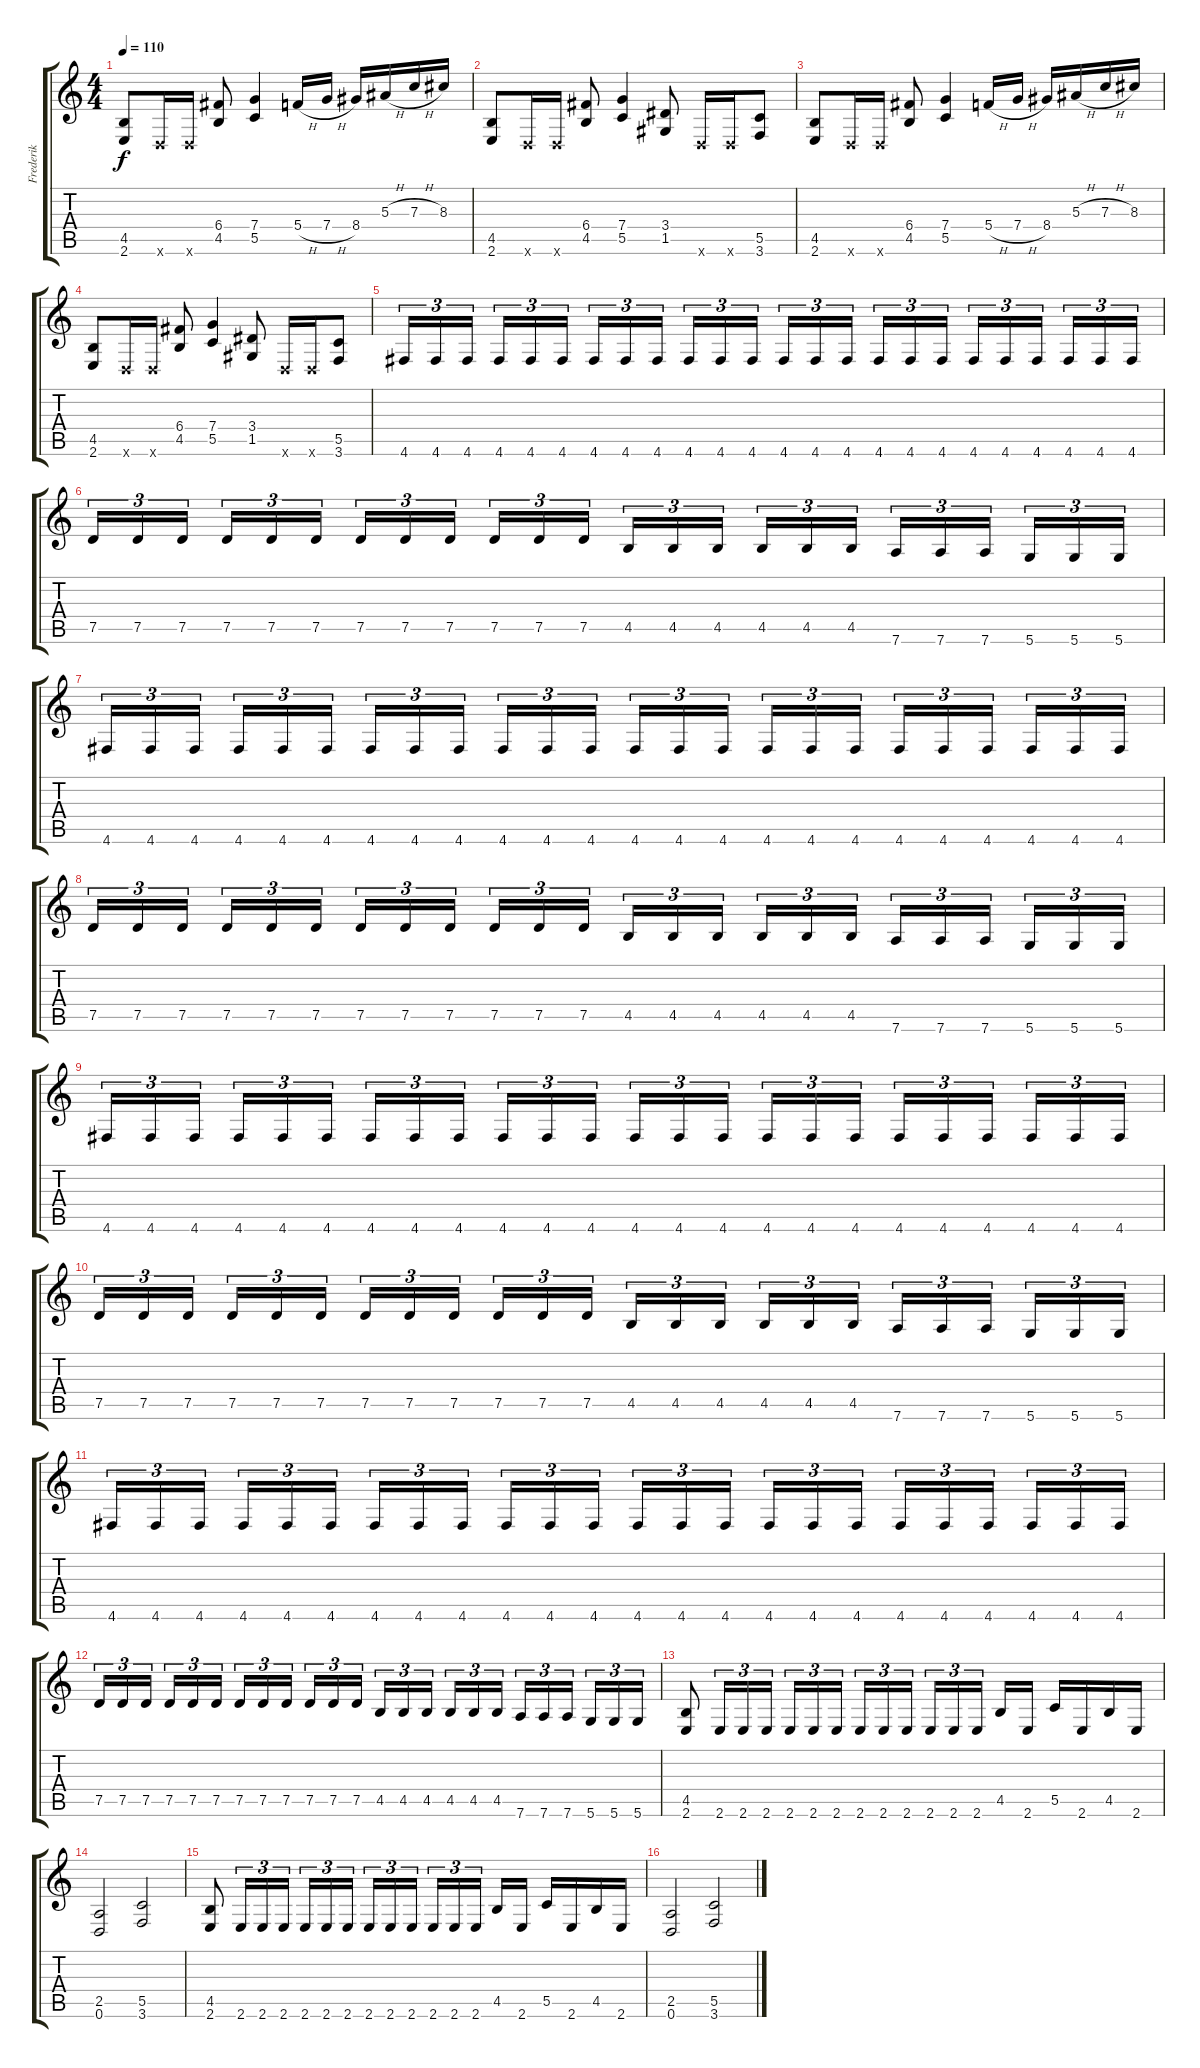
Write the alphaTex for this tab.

\track ("Frederik" "Frederik") {instrument distortionguitar}
\staff {score tabs}
\tuning (D4 A3 F3 C3 G2 D2) {hide}
\ts (4 4)
\tempo 110
\clef g2
\ks c
(4.5 2.6).8{dy f} 0.6{x}.16 0.6{x}.16 (6.4 4.5).8 (7.4 5.5).4 5.4{h}.16 7.4{h}.16 8.4.16 5.3{h}.16 7.3{h}.16 8.3.16 |
(4.5 2.6).8 0.6{x}.16 0.6{x}.16 (6.4 4.5).8 (7.4 5.5).4 (3.4 1.5).8 0.6{x}.16 0.6{x}.16 (5.5 3.6).8 |
(4.5 2.6).8 0.6{x}.16 0.6{x}.16 (6.4 4.5).8 (7.4 5.5).4 5.4{h}.16 7.4{h}.16 8.4.16 5.3{h}.16 7.3{h}.16 8.3.16 |
(4.5 2.6).8 0.6{x}.16 0.6{x}.16 (6.4 4.5).8 (7.4 5.5).4 (3.4 1.5).8 0.6{x}.16 0.6{x}.16 (5.5 3.6).8 |
4.6.16{tu (3 2)} 4.6.16{tu (3 2)} 4.6.16{tu (3 2)} 4.6.16{tu (3 2)} 4.6.16{tu (3 2)} 4.6.16{tu (3 2)} 4.6.16{tu (3 2)} 4.6.16{tu (3 2)} 4.6.16{tu (3 2)} 4.6.16{tu (3 2)} 4.6.16{tu (3 2)} 4.6.16{tu (3 2)} 4.6.16{tu (3 2)} 4.6.16{tu (3 2)} 4.6.16{tu (3 2)} 4.6.16{tu (3 2)} 4.6.16{tu (3 2)} 4.6.16{tu (3 2)} 4.6.16{tu (3 2)} 4.6.16{tu (3 2)} 4.6.16{tu (3 2)} 4.6.16{tu (3 2)} 4.6.16{tu (3 2)} 4.6.16{tu (3 2)} |
7.5.16{tu (3 2)} 7.5.16{tu (3 2)} 7.5.16{tu (3 2)} 7.5.16{tu (3 2)} 7.5.16{tu (3 2)} 7.5.16{tu (3 2)} 7.5.16{tu (3 2)} 7.5.16{tu (3 2)} 7.5.16{tu (3 2)} 7.5.16{tu (3 2)} 7.5.16{tu (3 2)} 7.5.16{tu (3 2)} 4.5.16{tu (3 2)} 4.5.16{tu (3 2)} 4.5.16{tu (3 2)} 4.5.16{tu (3 2)} 4.5.16{tu (3 2)} 4.5.16{tu (3 2)} 7.6.16{tu (3 2)} 7.6.16{tu (3 2)} 7.6.16{tu (3 2)} 5.6.16{tu (3 2)} 5.6.16{tu (3 2)} 5.6.16{tu (3 2)} |
4.6.16{tu (3 2)} 4.6.16{tu (3 2)} 4.6.16{tu (3 2)} 4.6.16{tu (3 2)} 4.6.16{tu (3 2)} 4.6.16{tu (3 2)} 4.6.16{tu (3 2)} 4.6.16{tu (3 2)} 4.6.16{tu (3 2)} 4.6.16{tu (3 2)} 4.6.16{tu (3 2)} 4.6.16{tu (3 2)} 4.6.16{tu (3 2)} 4.6.16{tu (3 2)} 4.6.16{tu (3 2)} 4.6.16{tu (3 2)} 4.6.16{tu (3 2)} 4.6.16{tu (3 2)} 4.6.16{tu (3 2)} 4.6.16{tu (3 2)} 4.6.16{tu (3 2)} 4.6.16{tu (3 2)} 4.6.16{tu (3 2)} 4.6.16{tu (3 2)} |
7.5.16{tu (3 2)} 7.5.16{tu (3 2)} 7.5.16{tu (3 2)} 7.5.16{tu (3 2)} 7.5.16{tu (3 2)} 7.5.16{tu (3 2)} 7.5.16{tu (3 2)} 7.5.16{tu (3 2)} 7.5.16{tu (3 2)} 7.5.16{tu (3 2)} 7.5.16{tu (3 2)} 7.5.16{tu (3 2)} 4.5.16{tu (3 2)} 4.5.16{tu (3 2)} 4.5.16{tu (3 2)} 4.5.16{tu (3 2)} 4.5.16{tu (3 2)} 4.5.16{tu (3 2)} 7.6.16{tu (3 2)} 7.6.16{tu (3 2)} 7.6.16{tu (3 2)} 5.6.16{tu (3 2)} 5.6.16{tu (3 2)} 5.6.16{tu (3 2)} |
4.6.16{tu (3 2)} 4.6.16{tu (3 2)} 4.6.16{tu (3 2)} 4.6.16{tu (3 2)} 4.6.16{tu (3 2)} 4.6.16{tu (3 2)} 4.6.16{tu (3 2)} 4.6.16{tu (3 2)} 4.6.16{tu (3 2)} 4.6.16{tu (3 2)} 4.6.16{tu (3 2)} 4.6.16{tu (3 2)} 4.6.16{tu (3 2)} 4.6.16{tu (3 2)} 4.6.16{tu (3 2)} 4.6.16{tu (3 2)} 4.6.16{tu (3 2)} 4.6.16{tu (3 2)} 4.6.16{tu (3 2)} 4.6.16{tu (3 2)} 4.6.16{tu (3 2)} 4.6.16{tu (3 2)} 4.6.16{tu (3 2)} 4.6.16{tu (3 2)} |
7.5.16{tu (3 2)} 7.5.16{tu (3 2)} 7.5.16{tu (3 2)} 7.5.16{tu (3 2)} 7.5.16{tu (3 2)} 7.5.16{tu (3 2)} 7.5.16{tu (3 2)} 7.5.16{tu (3 2)} 7.5.16{tu (3 2)} 7.5.16{tu (3 2)} 7.5.16{tu (3 2)} 7.5.16{tu (3 2)} 4.5.16{tu (3 2)} 4.5.16{tu (3 2)} 4.5.16{tu (3 2)} 4.5.16{tu (3 2)} 4.5.16{tu (3 2)} 4.5.16{tu (3 2)} 7.6.16{tu (3 2)} 7.6.16{tu (3 2)} 7.6.16{tu (3 2)} 5.6.16{tu (3 2)} 5.6.16{tu (3 2)} 5.6.16{tu (3 2)} |
4.6.16{tu (3 2)} 4.6.16{tu (3 2)} 4.6.16{tu (3 2)} 4.6.16{tu (3 2)} 4.6.16{tu (3 2)} 4.6.16{tu (3 2)} 4.6.16{tu (3 2)} 4.6.16{tu (3 2)} 4.6.16{tu (3 2)} 4.6.16{tu (3 2)} 4.6.16{tu (3 2)} 4.6.16{tu (3 2)} 4.6.16{tu (3 2)} 4.6.16{tu (3 2)} 4.6.16{tu (3 2)} 4.6.16{tu (3 2)} 4.6.16{tu (3 2)} 4.6.16{tu (3 2)} 4.6.16{tu (3 2)} 4.6.16{tu (3 2)} 4.6.16{tu (3 2)} 4.6.16{tu (3 2)} 4.6.16{tu (3 2)} 4.6.16{tu (3 2)} |
7.5.16{tu (3 2)} 7.5.16{tu (3 2)} 7.5.16{tu (3 2)} 7.5.16{tu (3 2)} 7.5.16{tu (3 2)} 7.5.16{tu (3 2)} 7.5.16{tu (3 2)} 7.5.16{tu (3 2)} 7.5.16{tu (3 2)} 7.5.16{tu (3 2)} 7.5.16{tu (3 2)} 7.5.16{tu (3 2)} 4.5.16{tu (3 2)} 4.5.16{tu (3 2)} 4.5.16{tu (3 2)} 4.5.16{tu (3 2)} 4.5.16{tu (3 2)} 4.5.16{tu (3 2)} 7.6.16{tu (3 2)} 7.6.16{tu (3 2)} 7.6.16{tu (3 2)} 5.6.16{tu (3 2)} 5.6.16{tu (3 2)} 5.6.16{tu (3 2)} |
(4.5 2.6).8 2.6.16{tu (3 2)} 2.6.16{tu (3 2)} 2.6.16{tu (3 2)} 2.6.16{tu (3 2)} 2.6.16{tu (3 2)} 2.6.16{tu (3 2)} 2.6.16{tu (3 2)} 2.6.16{tu (3 2)} 2.6.16{tu (3 2)} 2.6.16{tu (3 2)} 2.6.16{tu (3 2)} 2.6.16{tu (3 2)} 4.5.16 2.6.16 5.5.16 2.6.16 4.5.16 2.6.16 |
(2.5 0.6).2 (5.5 3.6).2 |
(4.5 2.6).8 2.6.16{tu (3 2)} 2.6.16{tu (3 2)} 2.6.16{tu (3 2)} 2.6.16{tu (3 2)} 2.6.16{tu (3 2)} 2.6.16{tu (3 2)} 2.6.16{tu (3 2)} 2.6.16{tu (3 2)} 2.6.16{tu (3 2)} 2.6.16{tu (3 2)} 2.6.16{tu (3 2)} 2.6.16{tu (3 2)} 4.5.16 2.6.16 5.5.16 2.6.16 4.5.16 2.6.16 |
(2.5 0.6).2 (5.5 3.6).2
